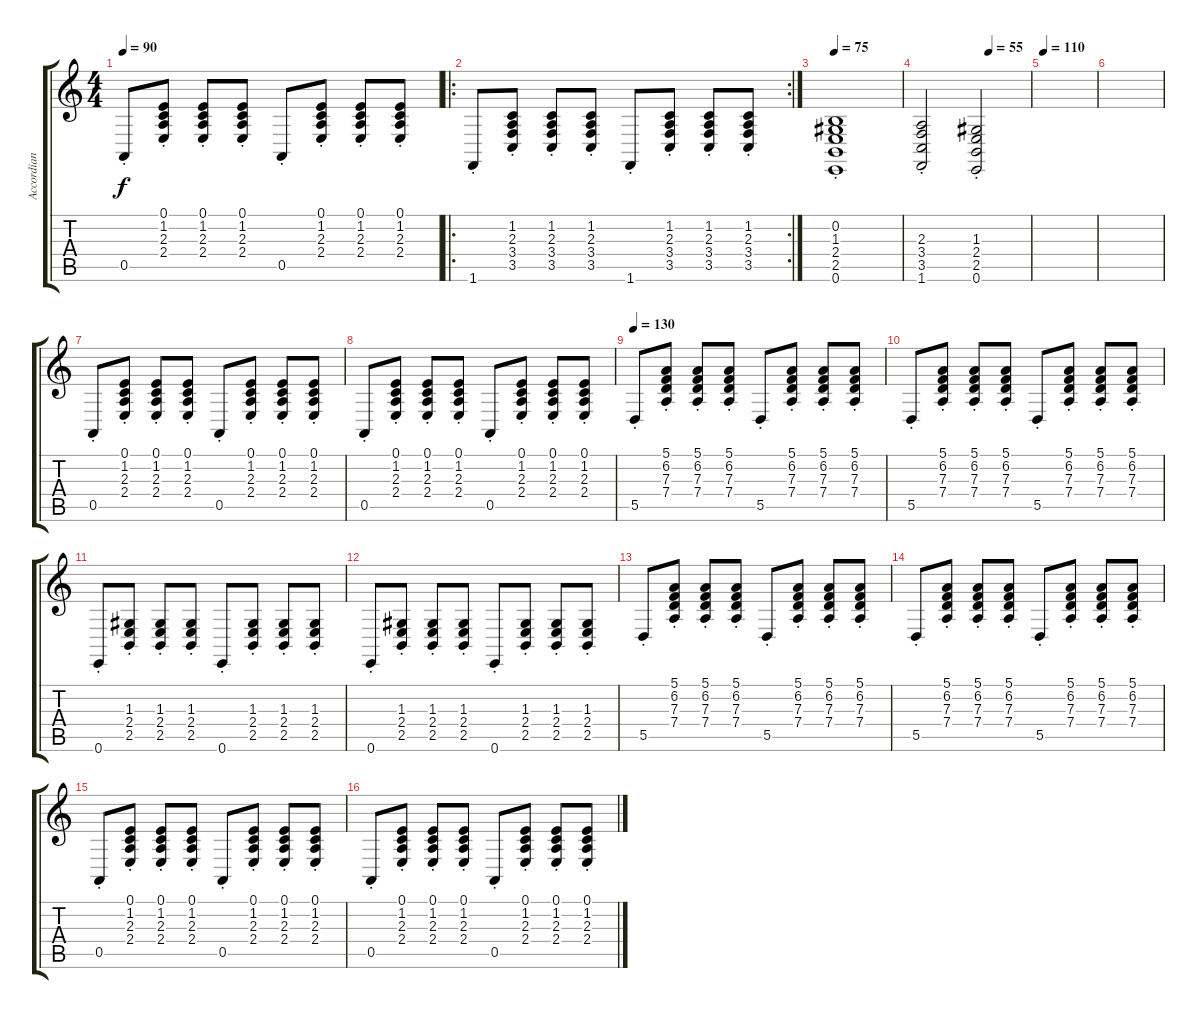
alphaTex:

\track ("Accordian" "Accordian") {instrument accordion}
\staff {score tabs}
\tuning (E4 B3 G3 D3 A2 E2) {hide}
\ts (4 4)
\tempo 90
\clef g2
\ks c
0.5{st}.8{dy f} (0.1{st} 1.2{st} 2.3{st} 2.4{st}).8 (0.1{st} 1.2{st} 2.3{st} 2.4{st}).8 (0.1{st} 1.2{st} 2.3{st} 2.4{st}).8 0.5{st}.8 (0.1{st} 1.2{st} 2.3{st} 2.4{st}).8 (0.1{st} 1.2{st} 2.3{st} 2.4{st}).8 (0.1{st} 1.2{st} 2.3{st} 2.4{st}).8 |
\ro
\rc 2
1.6{st}.8 (1.2{st} 2.3{st} 3.4{st} 3.5{st}).8 (1.2{st} 2.3{st} 3.4{st} 3.5{st}).8 (1.2{st} 2.3{st} 3.4{st} 3.5{st}).8 1.6{st}.8 (1.2{st} 2.3{st} 3.4{st} 3.5{st}).8 (1.2{st} 2.3{st} 3.4{st} 3.5{st}).8 (1.2{st} 2.3{st} 3.4{st} 3.5{st}).8 |
\tempo 75
(0.2 1.3 2.4 2.5 0.6{st}).1 |
\tempo (55 0.625)
(2.3 3.4 3.5 1.6{st}).2 (1.3 2.4 2.5 0.6{st}).2 |
\tempo 110
|
|
0.5{st}.8 (0.1{st} 1.2{st} 2.3{st} 2.4{st}).8 (0.1{st} 1.2{st} 2.3{st} 2.4{st}).8 (0.1{st} 1.2{st} 2.3{st} 2.4{st}).8 0.5{st}.8 (0.1{st} 1.2{st} 2.3{st} 2.4{st}).8 (0.1{st} 1.2{st} 2.3{st} 2.4{st}).8 (0.1{st} 1.2{st} 2.3{st} 2.4{st}).8 |
0.5{st}.8 (0.1{st} 1.2{st} 2.3{st} 2.4{st}).8 (0.1{st} 1.2{st} 2.3{st} 2.4{st}).8 (0.1{st} 1.2{st} 2.3{st} 2.4{st}).8 0.5{st}.8 (0.1{st} 1.2{st} 2.3{st} 2.4{st}).8 (0.1{st} 1.2{st} 2.3{st} 2.4{st}).8 (0.1{st} 1.2{st} 2.3{st} 2.4{st}).8 |
\tempo 130
5.5{st}.8 (5.1{st} 6.2{st} 7.3{st} 7.4{st}).8 (5.1{st} 6.2{st} 7.3{st} 7.4{st}).8 (5.1{st} 6.2{st} 7.3{st} 7.4{st}).8 5.5{st}.8 (5.1{st} 6.2{st} 7.3{st} 7.4{st}).8 (5.1{st} 6.2{st} 7.3{st} 7.4{st}).8 (5.1{st} 6.2{st} 7.3{st} 7.4{st}).8 |
5.5{st}.8 (5.1{st} 6.2{st} 7.3{st} 7.4{st}).8 (5.1{st} 6.2{st} 7.3{st} 7.4{st}).8 (5.1{st} 6.2{st} 7.3{st} 7.4{st}).8 5.5{st}.8 (5.1{st} 6.2{st} 7.3{st} 7.4{st}).8 (5.1{st} 6.2{st} 7.3{st} 7.4{st}).8 (5.1{st} 6.2{st} 7.3{st} 7.4{st}).8 |
0.6{st}.8 (1.3{st} 2.4{st} 2.5{st}).8 (1.3{st} 2.4{st} 2.5{st}).8 (1.3{st} 2.4{st} 2.5{st}).8 0.6{st}.8 (1.3{st} 2.4{st} 2.5{st}).8 (1.3{st} 2.4{st} 2.5{st}).8 (1.3{st} 2.4{st} 2.5{st}).8 |
0.6{st}.8 (1.3{st} 2.4{st} 2.5{st}).8 (1.3{st} 2.4{st} 2.5{st}).8 (1.3{st} 2.4{st} 2.5{st}).8 0.6{st}.8 (1.3{st} 2.4{st} 2.5{st}).8 (1.3{st} 2.4{st} 2.5{st}).8 (1.3{st} 2.4{st} 2.5{st}).8 |
5.5{st}.8 (5.1{st} 6.2{st} 7.3{st} 7.4{st}).8 (5.1{st} 6.2{st} 7.3{st} 7.4{st}).8 (5.1{st} 6.2{st} 7.3{st} 7.4{st}).8 5.5{st}.8 (5.1{st} 6.2{st} 7.3{st} 7.4{st}).8 (5.1{st} 6.2{st} 7.3{st} 7.4{st}).8 (5.1{st} 6.2{st} 7.3{st} 7.4{st}).8 |
5.5{st}.8 (5.1{st} 6.2{st} 7.3{st} 7.4{st}).8 (5.1{st} 6.2{st} 7.3{st} 7.4{st}).8 (5.1{st} 6.2{st} 7.3{st} 7.4{st}).8 5.5{st}.8 (5.1{st} 6.2{st} 7.3{st} 7.4{st}).8 (5.1{st} 6.2{st} 7.3{st} 7.4{st}).8 (5.1{st} 6.2{st} 7.3{st} 7.4{st}).8 |
0.5{st}.8 (0.1{st} 1.2{st} 2.3{st} 2.4{st}).8 (0.1{st} 1.2{st} 2.3{st} 2.4{st}).8 (0.1{st} 1.2{st} 2.3{st} 2.4{st}).8 0.5{st}.8 (0.1{st} 1.2{st} 2.3{st} 2.4{st}).8 (0.1{st} 1.2{st} 2.3{st} 2.4{st}).8 (0.1{st} 1.2{st} 2.3{st} 2.4{st}).8 |
0.5{st}.8 (0.1{st} 1.2{st} 2.3{st} 2.4{st}).8 (0.1{st} 1.2{st} 2.3{st} 2.4{st}).8 (0.1{st} 1.2{st} 2.3{st} 2.4{st}).8 0.5{st}.8 (0.1{st} 1.2{st} 2.3{st} 2.4{st}).8 (0.1{st} 1.2{st} 2.3{st} 2.4{st}).8 (0.1{st} 1.2{st} 2.3{st} 2.4{st}).8
